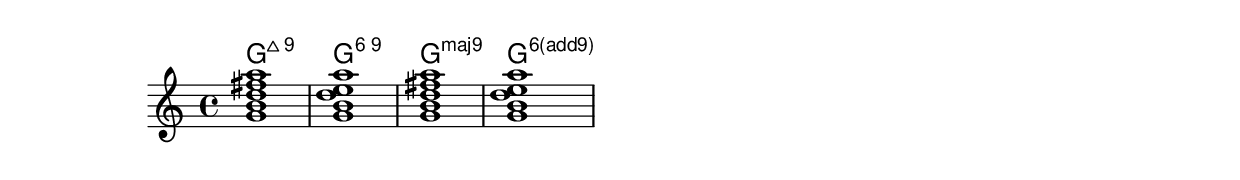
%% Do not edit this file; it is automatically
%% generated from LSR http://lsr.dsi.unimi.it
%% This file is in the public domain.
\version "2.13.29"

\header {
  lsrtags = "chords"

%% Translation of GIT committish: 0b55335aeca1de539bf1125b717e0c21bb6fa31b
  texidoces = "
Se puede usar la propiedad @code{chordNameExceptions} para
almacenar una lista de notaciones espaciales para acordes
específicos.

"
  doctitlees = "Excepciones para los nombres de acorde"


%% Translation of GIT committish: 0a868be38a775ecb1ef935b079000cebbc64de40
  texidocde = "
Die Eigenschaft @code{chordNameExceptions} kann benutzt werden, um eine
Liste an besonderen Notationen für bestimmte Akkorde zu speichern.

"
  doctitlede = "Akkordsymbolausnahmen"

  texidoc = "
The property @code{chordNameExceptions} can be used to store a list of
special notations for specific chords.

"
  doctitle = "Chord name exceptions"
} % begin verbatim

% modify maj9 and 6(add9)
% Exception music is chords with markups
chExceptionMusic = {
  <c e g b d'>1-\markup { \super "maj9" }
  <c e g a d'>1-\markup { \super "6(add9)" }
}

% Convert music to list and prepend to existing exceptions.
chExceptions = #( append
  ( sequential-music-to-chord-exceptions chExceptionMusic #t)
  ignatzekExceptions)

theMusic = \chordmode {
  g1:maj9 g1:6.9
  \set chordNameExceptions = #chExceptions
  g1:maj9 g1:6.9
}

\layout {
  ragged-right = ##t
}

<< \context ChordNames \theMusic
   \context Voice \theMusic
>>

